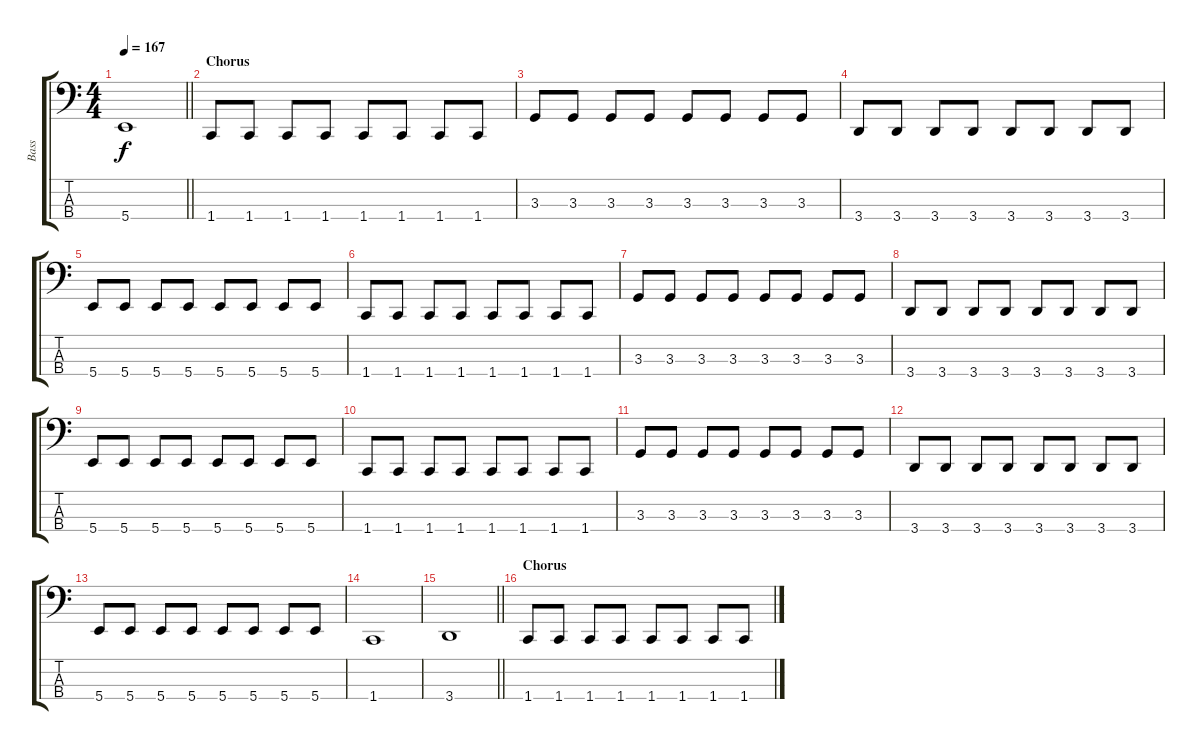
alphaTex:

\track ("Bass" "Bass") {instrument electricbassfinger}
\staff {score tabs}
\tuning (D2 A1 E1 B0) {hide}
\ts (4 4)
\tempo 167
\clef f4
\barLineRight lightlight
\ks c
5.4{t}.1{dy f instrument electricbassfinger} |
\section ("" "Chorus")
1.4.8{volume 13} 1.4.8 1.4.8 1.4.8 1.4.8 1.4.8 1.4.8 1.4.8 |
3.3.8 3.3.8 3.3.8 3.3.8 3.3.8 3.3.8 3.3.8 3.3.8 |
3.4.8 3.4.8 3.4.8 3.4.8 3.4.8 3.4.8 3.4.8 3.4.8 |
5.4.8 5.4.8 5.4.8 5.4.8 5.4.8 5.4.8 5.4.8 5.4.8 |
1.4.8 1.4.8 1.4.8 1.4.8 1.4.8 1.4.8 1.4.8 1.4.8 |
3.3.8 3.3.8 3.3.8 3.3.8 3.3.8 3.3.8 3.3.8 3.3.8 |
3.4.8 3.4.8 3.4.8 3.4.8 3.4.8 3.4.8 3.4.8 3.4.8 |
5.4.8 5.4.8 5.4.8 5.4.8 5.4.8 5.4.8 5.4.8 5.4.8 |
1.4.8 1.4.8 1.4.8 1.4.8 1.4.8 1.4.8 1.4.8 1.4.8 |
3.3.8 3.3.8 3.3.8 3.3.8 3.3.8 3.3.8 3.3.8 3.3.8 |
3.4.8 3.4.8 3.4.8 3.4.8 3.4.8 3.4.8 3.4.8 3.4.8 |
5.4.8 5.4.8 5.4.8 5.4.8 5.4.8 5.4.8 5.4.8 5.4.8 |
1.4.1 |
\barLineRight lightlight
3.4.1 |
\section ("" "Chorus")
1.4.8 1.4.8 1.4.8 1.4.8 1.4.8 1.4.8 1.4.8 1.4.8
